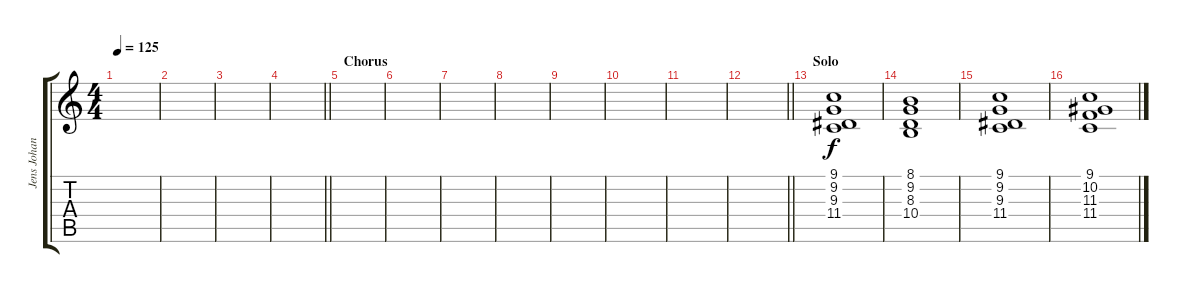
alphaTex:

\track ("Jens Johansson" "Jens Johan") {instrument fx4atmosphere}
\staff {score tabs}
\tuning (Eb4 Bb3 Gb3 Db3 Ab2 Eb2) {hide}
\ts (4 4)
\tempo 125
\clef g2
\ks c
|
|
|
\barLineRight lightlight
|
\section ("" "Chorus")
|
|
|
|
|
|
|
\barLineRight lightlight
|
\section ("" "Solo")
(9.1 9.2 9.3 11.4).1 |
(8.1 9.2 8.3 10.4).1 |
(9.1 9.2 9.3 11.4).1 |
(9.1 10.2 11.3 11.4).1
